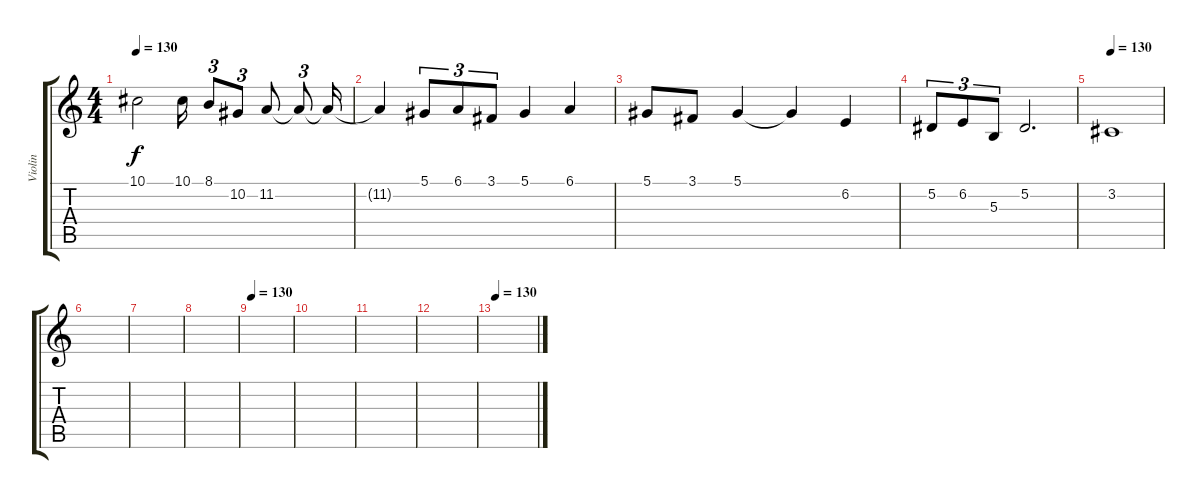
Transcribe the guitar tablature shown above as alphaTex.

\track ("Violin" "Violin") {mute instrument violin}
\staff {score tabs}
\tuning (Eb4 Bb3 Gb3 Db3 Ab2 Eb2) {hide}
\ts (4 4)
\tempo 130
\clef g2
\ks c
10.1.2{dy f} 10.1.16 8.1.8{tu (3 2)} 10.2.8{tu (3 2)} 11.2.8 11.2{t}.8{tu (3 2)} 11.2{t}.16 |
11.2{t}.4 5.1.8{tu (3 2)} 6.1.8{tu (3 2)} 3.1.8{tu (3 2)} 5.1.4 6.1.4 |
5.1.8 3.1.8 5.1.4 5.1{t}.4 6.2.4 |
5.2.8{tu (3 2)} 6.2.8{tu (3 2)} 5.3.8{tu (3 2)} 5.2.2{d} |
\tempo 130
3.2.1 |
|
|
|
\tempo 140
\tempo 130
|
|
|
|
\tempo 140
\tempo 130
